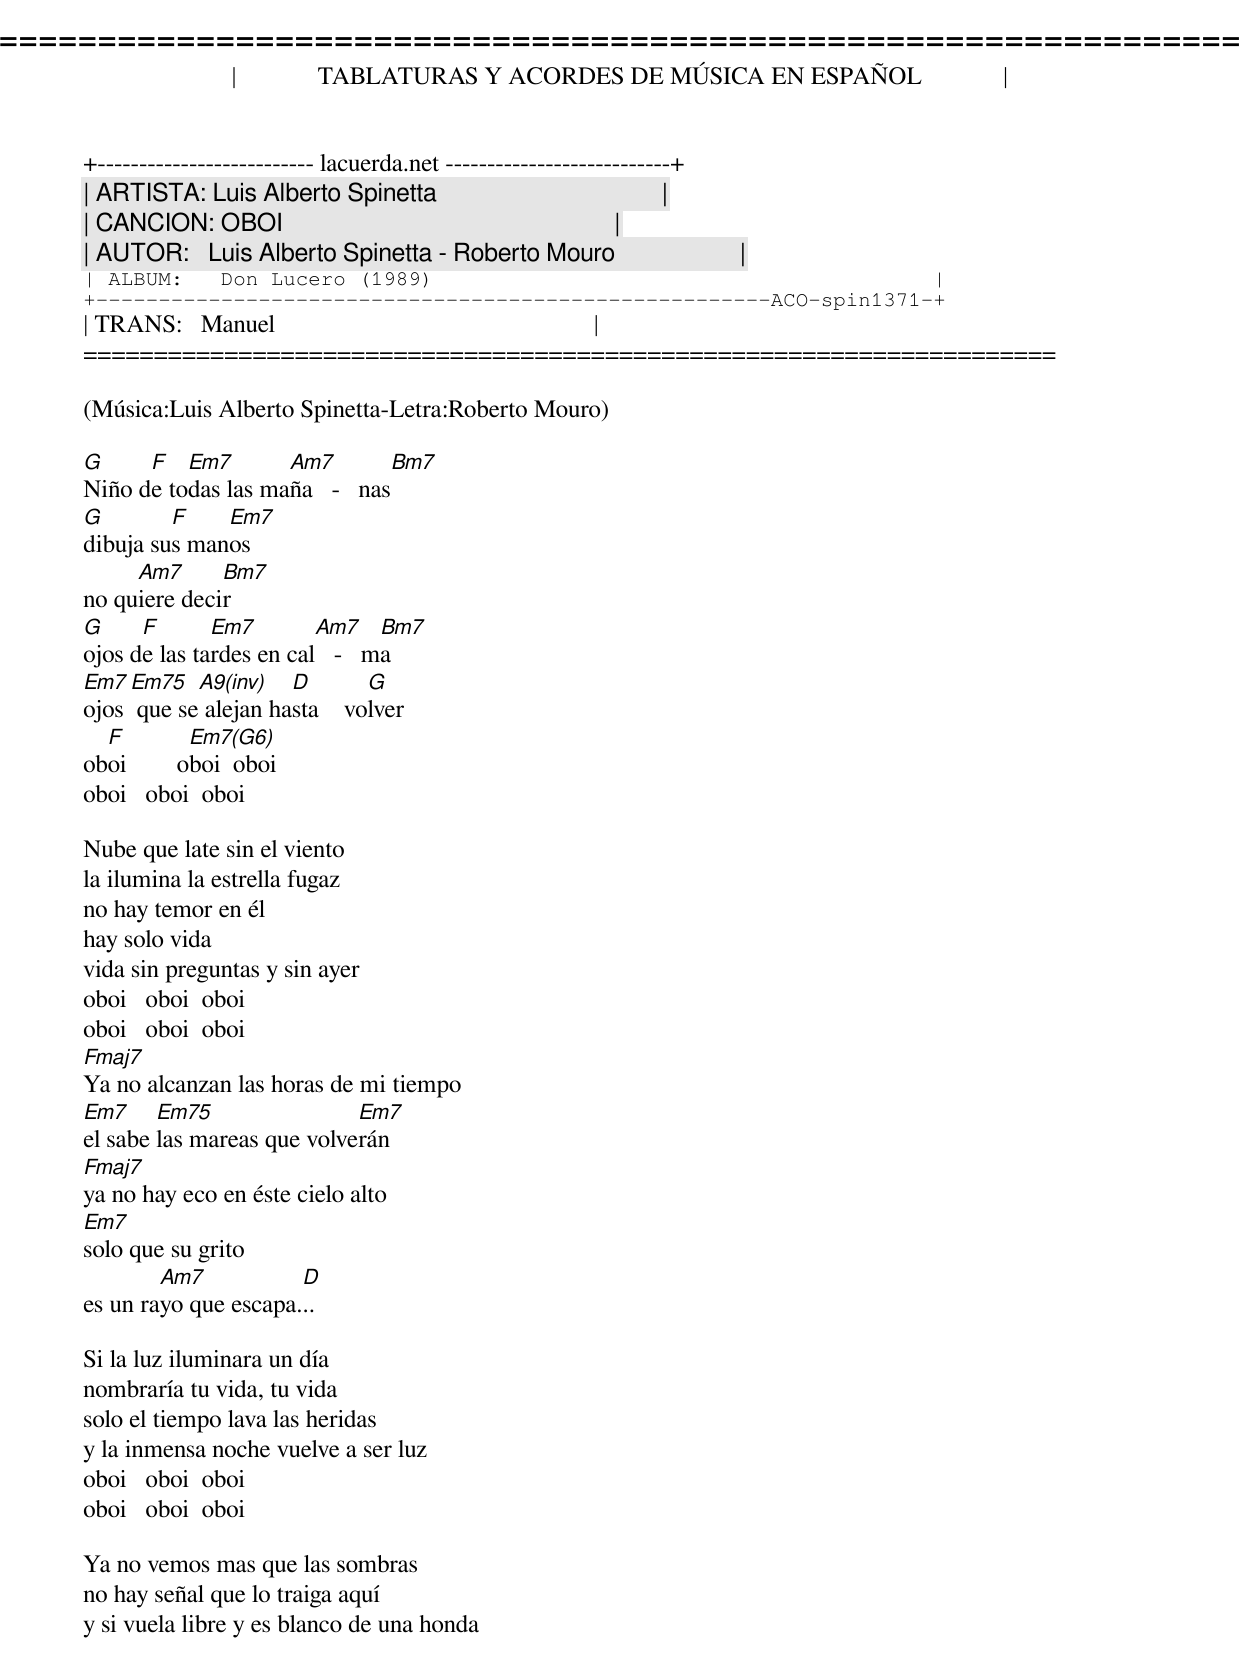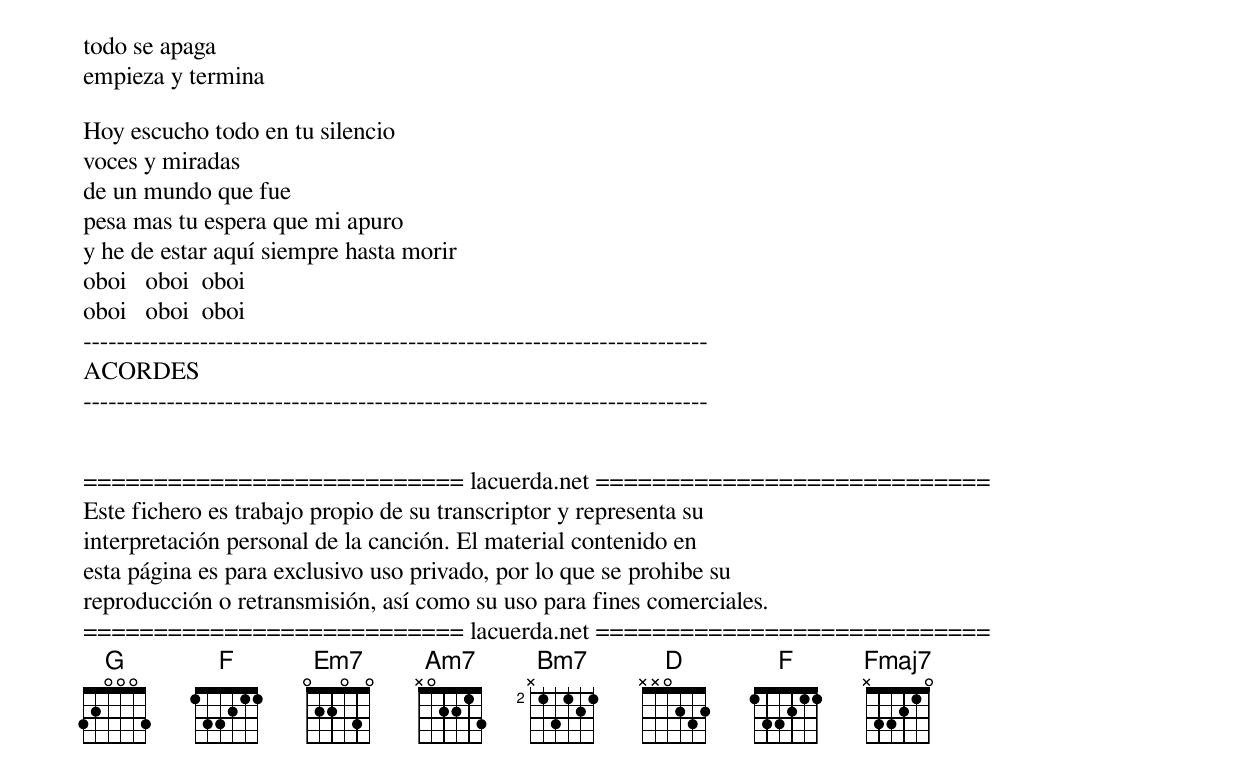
=====================================================================
|             TABLATURAS Y ACORDES DE MÚSICA EN ESPAÑOL             |
+-------------------------- lacuerda.net ---------------------------+
| ARTISTA: Luis Alberto Spinetta                                    |
| CANCION: OBOI                                                     |
| AUTOR:   Luis Alberto Spinetta - Roberto Mouro                    |
| ALBUM:   Don Lucero (1989)                                        |
+------------------------------------------------------ACO-spin1371-+
| TRANS:   Manuel                                                   |
=====================================================================

(Música:Luis Alberto Spinetta-Letra:Roberto Mouro)

G     F   Em7       Am7         Bm7
Niño de todas las maña   -   nas
G        F    Em7
dibuja sus manos
     Am7      Bm7
no quiere decir
G     F       Em7        Am7     Bm7
ojos de las tardes en cal   -   ma
Em7 Em75   A9(inv)   D        G
ojos que se alejan hasta    volver
  Fmaj       Em7(G6)
oboi        oboi  oboi
oboi   oboi  oboi

Nube que late sin el viento
la ilumina la estrella fugaz
no hay temor en él
hay solo vida
vida sin preguntas y sin ayer
oboi   oboi  oboi
oboi   oboi  oboi
Fmaj7
Ya no alcanzan las horas de mi tiempo
Em7     Em75                Em7
el sabe las mareas que volverán
Fmaj7
ya no hay eco en éste cielo alto
Em7
solo que su grito
        Am7           D
es un rayo que escapa...

Si la luz iluminara un día
nombraría tu vida, tu vida
solo el tiempo lava las heridas
y la inmensa noche vuelve a ser luz
oboi   oboi  oboi
oboi   oboi  oboi

Ya no vemos mas que las sombras
no hay señal que lo traiga aquí
y si vuela libre y es blanco de una honda
todo se apaga
empieza y termina

Hoy escucho todo en tu silencio
voces y miradas
de un mundo que fue
pesa mas tu espera que mi apuro
y he de estar aquí siempre hasta morir
oboi   oboi  oboi
oboi   oboi  oboi
---------------------------------------------------------------------------
ACORDES
G                    355433  ó  G6 32000
F                    133211
Em7                  020000  ó  G6 3X2430
Am7                  X02010
Bm7                  X24232
Fmaj7                XX3210
D9                   XX0323  ó  D9 XX0230
Em75+                030000
A9(inv)              X4X200
---------------------------------------------------------------------------


=========================== lacuerda.net ============================
Este fichero es trabajo propio de su transcriptor y representa su
interpretación personal de la canción. El material contenido en
esta página es para exclusivo uso privado, por lo que se prohibe su
reproducción o retransmisión, así como su uso para fines comerciales.
=========================== lacuerda.net ============================
